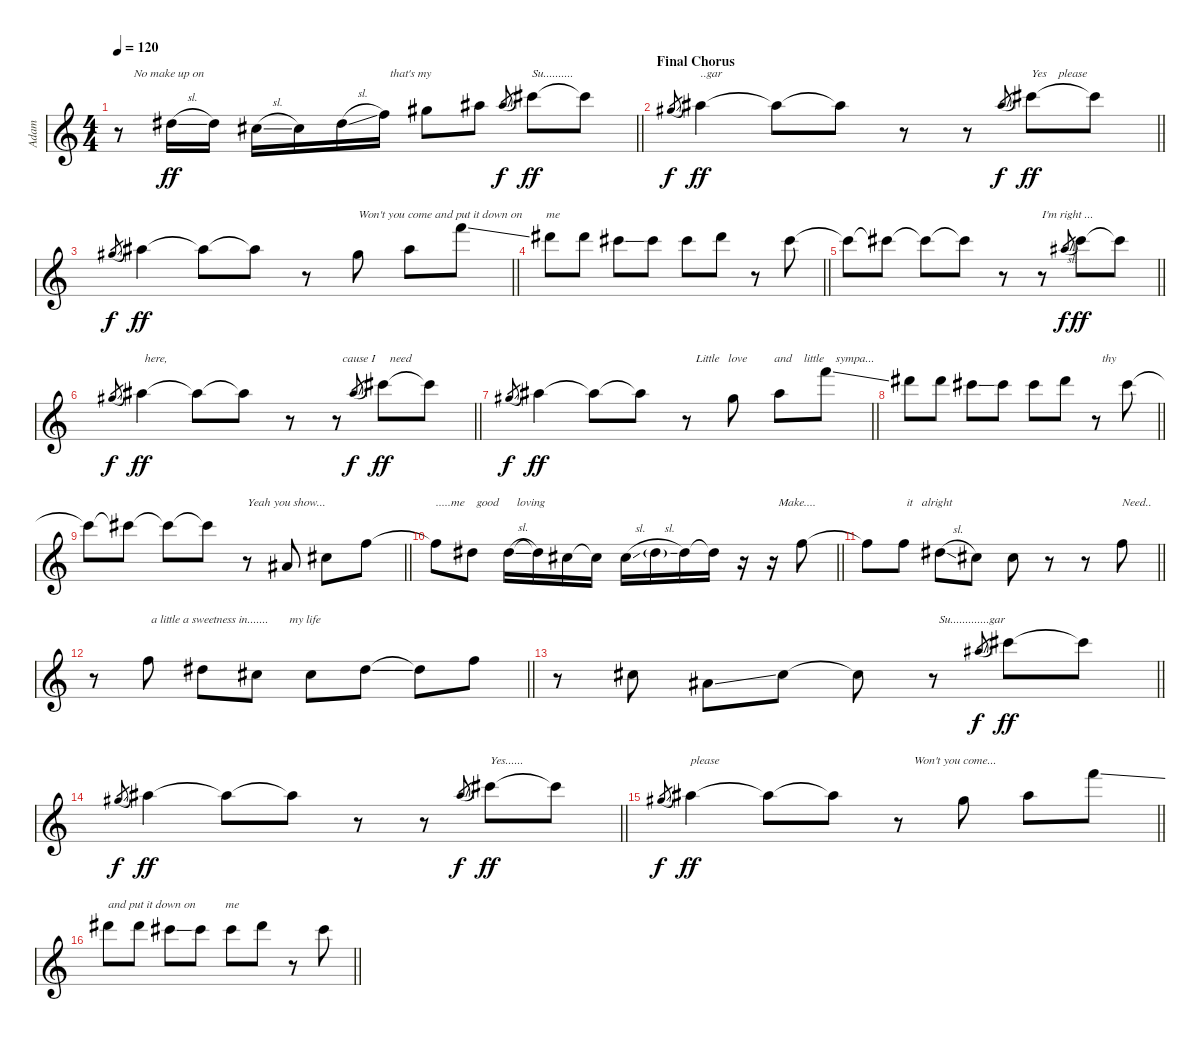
\track ("Adam" "Adam") {instrument distortionguitar}
\staff {score}
\tuning (E4 B3 G3 D3 A2 E2) {hide}
\ts (4 4)
\tempo 120
\clef g2
\barLineRight lightlight
\ks c
r.8{txt "     No make up on" dy ff} 4.2{sl}.16 4.2.16 6.3{sl}.16 6.3.16 4.2{sl}.16 6.2.16{txt "  that's my"} 9.2.8 11.2.8 6.1{sl}.8{gr dy f} 9.1.8{txt "Su.........." dy ff balance 0} 9.1{t}.8 |
\section ("" "Final Chorus")
\barLineRight lightlight
4.1{sl}.8{gr dy f} 6.1.4{txt "..gar" dy ff balance 5} 6.1{t}.8 6.1{t}.8 r.8 r.8 6.1{sl}.8{gr dy f} 9.1.8{txt "Yes    please" dy ff} 9.1{t}.8 |
\barLineRight lightlight
4.1{sl}.8{gr dy f} 6.1.4{dy ff} 6.1{t}.8 6.1{t}.8 r.8 9.2.8{txt "Won't you come and put it down on        me"} 11.2.8 13.1{ss}.8 |
\barLineRight lightlight
11.1.8 11.1.8 9.1{ss}.8 9.1.8 9.1.8 11.1.8 r.8 9.1.8 |
\barLineRight lightlight
9.1{t}.8 9.1{t}.8 9.1{t}.8 9.1{t}.8 r.8 r.8{txt "I'm right ...   "} 6.1{sl}.8{gr dy f} 9.1.8{dy ff} 9.1{t}.8 |
\barLineRight lightlight
4.1{sl}.8{gr dy f} 6.1.4{txt " here," dy ff} 6.1{t}.8 6.1{t}.8 r.8 r.8{txt "  cause I     need"} 6.1{sl}.8{gr dy f} 9.1.8{dy ff} 9.1{t}.8 |
\barLineRight lightlight
4.1{sl}.8{gr dy f} 6.1.4{dy ff} 6.1{t}.8 6.1{t}.8 r.8{txt "   Little   love         and    little    sympa..."} 9.2.8 11.2.8 13.1{ss}.8 |
\barLineRight lightlight
11.1.8 11.1.8 9.1{ss}.8 9.1.8 9.1.8 11.1.8 r.8{txt "  thy"} 9.1.8 |
\barLineRight lightlight
9.1{t}.8 9.1{t}.8 9.1{t}.8 9.1{t}.8 r.8{txt "Yeah you show..."} 3.3.8 6.3.8 10.3.8 |
\barLineRight lightlight
10.3{t}.8{txt ".....me    good      loving"} 8.3.8 8.3{sl}.16 8.3{t}.16 6.3.16 6.3{t}.16 6.3{sl}.16 8.3{sl g}.16 8.3.16 8.3{t}.16 r.16 r.16{txt "  Make...."} 10.3.8 |
\barLineRight lightlight
10.3{t}.8 10.3.8{txt " it   alright"} 8.3{sl}.8 6.3.8 6.3.8 r.8 r.8 10.3.8{txt "Need.."} |
\barLineRight lightlight
r.8 10.3.8{txt " a little a sweetness in.......       my life"} 8.3.8 6.3.8 6.3.8 8.3{ss}.8 8.3{t}.8 10.3.8 |
\barLineRight lightlight
r.8 6.3.8 3.3{ss}.8 6.3.8 6.3{t}.8 r.8{txt "  Su.............gar"} 6.1{sl}.8{gr dy f} 9.1.8{dy ff} 9.1{t}.8 |
\barLineRight lightlight
4.1{sl}.8{gr dy f} 6.1.4{dy ff} 6.1{t}.8 6.1{t}.8 r.8 r.8 6.1{sl}.8{gr dy f} 9.1.8{txt "Yes...... " dy ff} 9.1{t}.8 |
\barLineRight lightlight
4.1{sl}.8{gr dy f} 6.1.4{txt "please" dy ff} 6.1{t}.8 6.1{t}.8 r.8{txt "     Won't you come..."} 9.2.8 11.2.8 13.1{ss}.8 |
\barLineRight lightlight
11.1.8{txt "and put it down on          me"} 11.1.8 9.1{ss}.8 9.1.8 9.1.8 11.1.8 r.8 9.1.8
